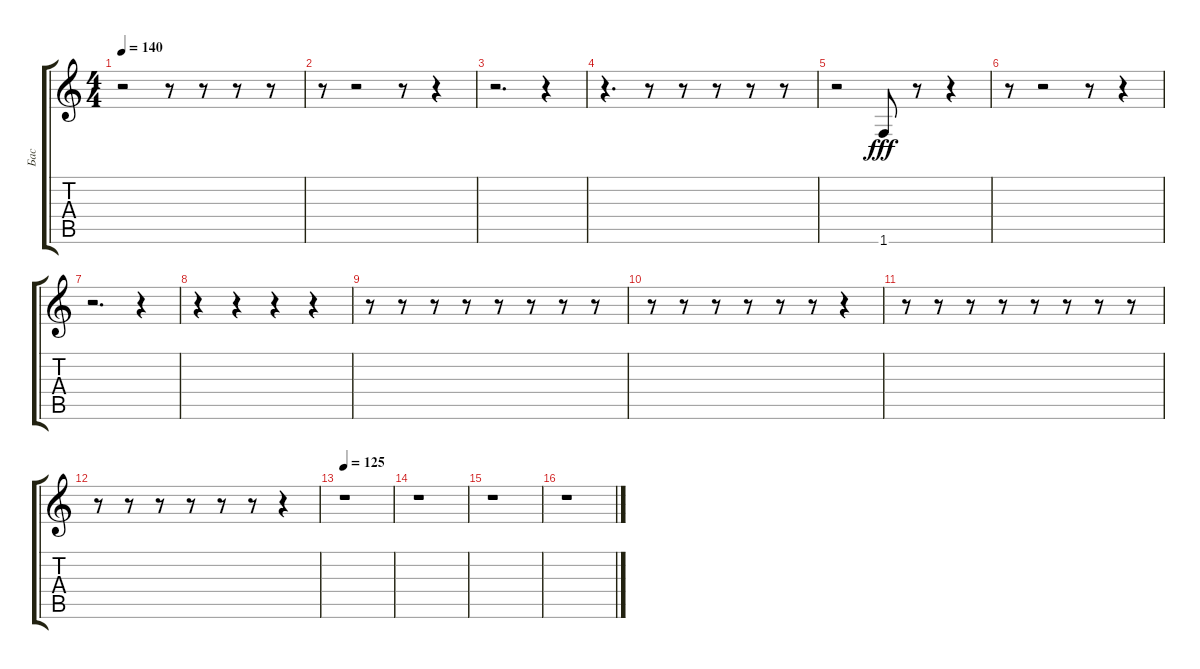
\track ("Бас" "Бас") {instrument electricbassfinger}
\staff {score tabs}
\tuning (E4 B3 G3 D3 A2 E2) {hide}
\ts (4 4)
\tempo 140
\clef g2
\ks c
r.2{dy fff} r.8 r.8 r.8 r.8 |
r.8 r.2 r.8 r.4 |
r.2{d} r.4 |
r.4{d} r.8 r.8 r.8 r.8 r.8 |
r.2 1.6.8 r.8 r.4 |
r.8 r.2 r.8 r.4 |
r.2{d} r.4 |
r.4 r.4 r.4 r.4 |
r.8 r.8 r.8 r.8 r.8 r.8 r.8 r.8 |
r.8 r.8 r.8 r.8 r.8 r.8 r.4 |
r.8 r.8 r.8 r.8 r.8 r.8 r.8 r.8 |
r.8 r.8 r.8 r.8 r.8 r.8 r.4 |
\tempo 125
r.1 |
r.1 |
r.1 |
r.1
